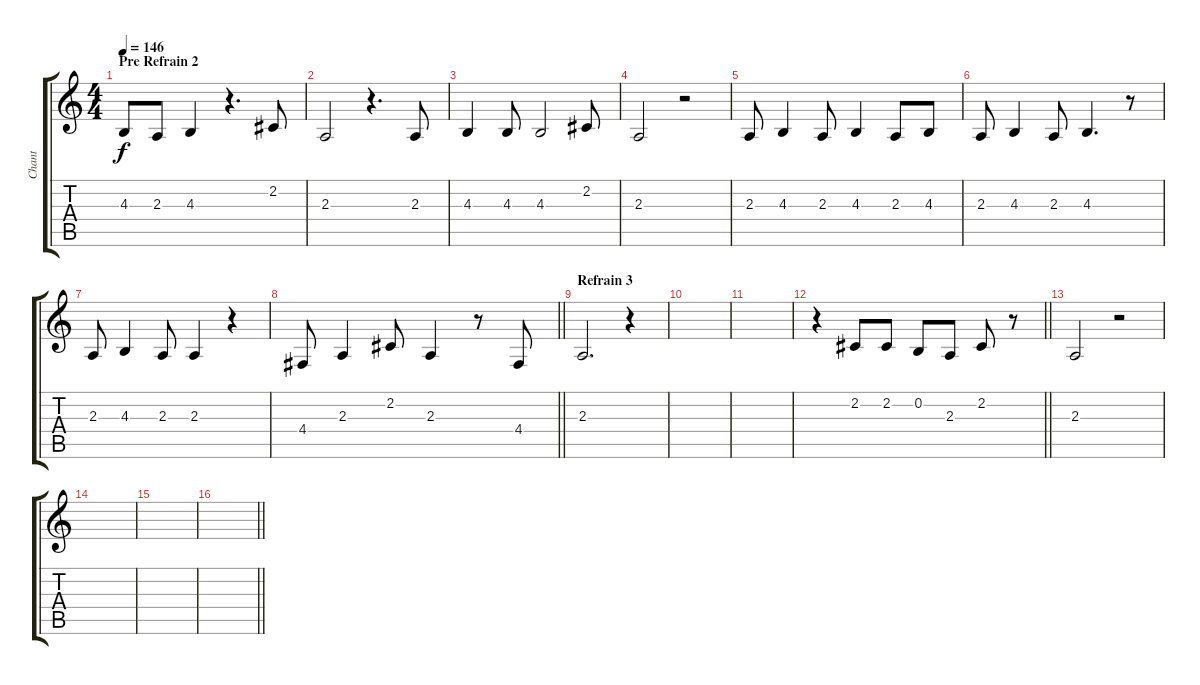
\track ("Chant" "Chant") {instrument oboe}
\staff {score tabs}
\tuning (E4 B3 G3 D3 A2 E2) {hide}
\ts (4 4)
\section ("" "Pre Refrain 2")
\tempo 146
\clef g2
\ks c
4.3.8{dy f} 2.3.8 4.3.4 r.4{d} 2.2.8 |
2.3.2 r.4{d} 2.3.8 |
4.3.4 4.3.8 4.3.2 2.2.8 |
2.3.2 r.2 |
2.3.8 4.3.4 2.3.8 4.3.4 2.3.8 4.3.8 |
2.3.8 4.3.4 2.3.8 4.3.4{d} r.8 |
2.3.8 4.3.4 2.3.8 2.3.4 r.4 |
\barLineRight lightlight
4.4.8 2.3.4 2.2.8 2.3.4 r.8 4.4.8 |
\section ("" "Refrain 3")
2.3.2{d} r.4 |
|
|
\barLineRight lightlight
r.4 2.2.8 2.2.8 0.2.8 2.3.8 2.2.8 r.8 |
2.3.2 r.2 |
|
|
\barLineRight lightlight
